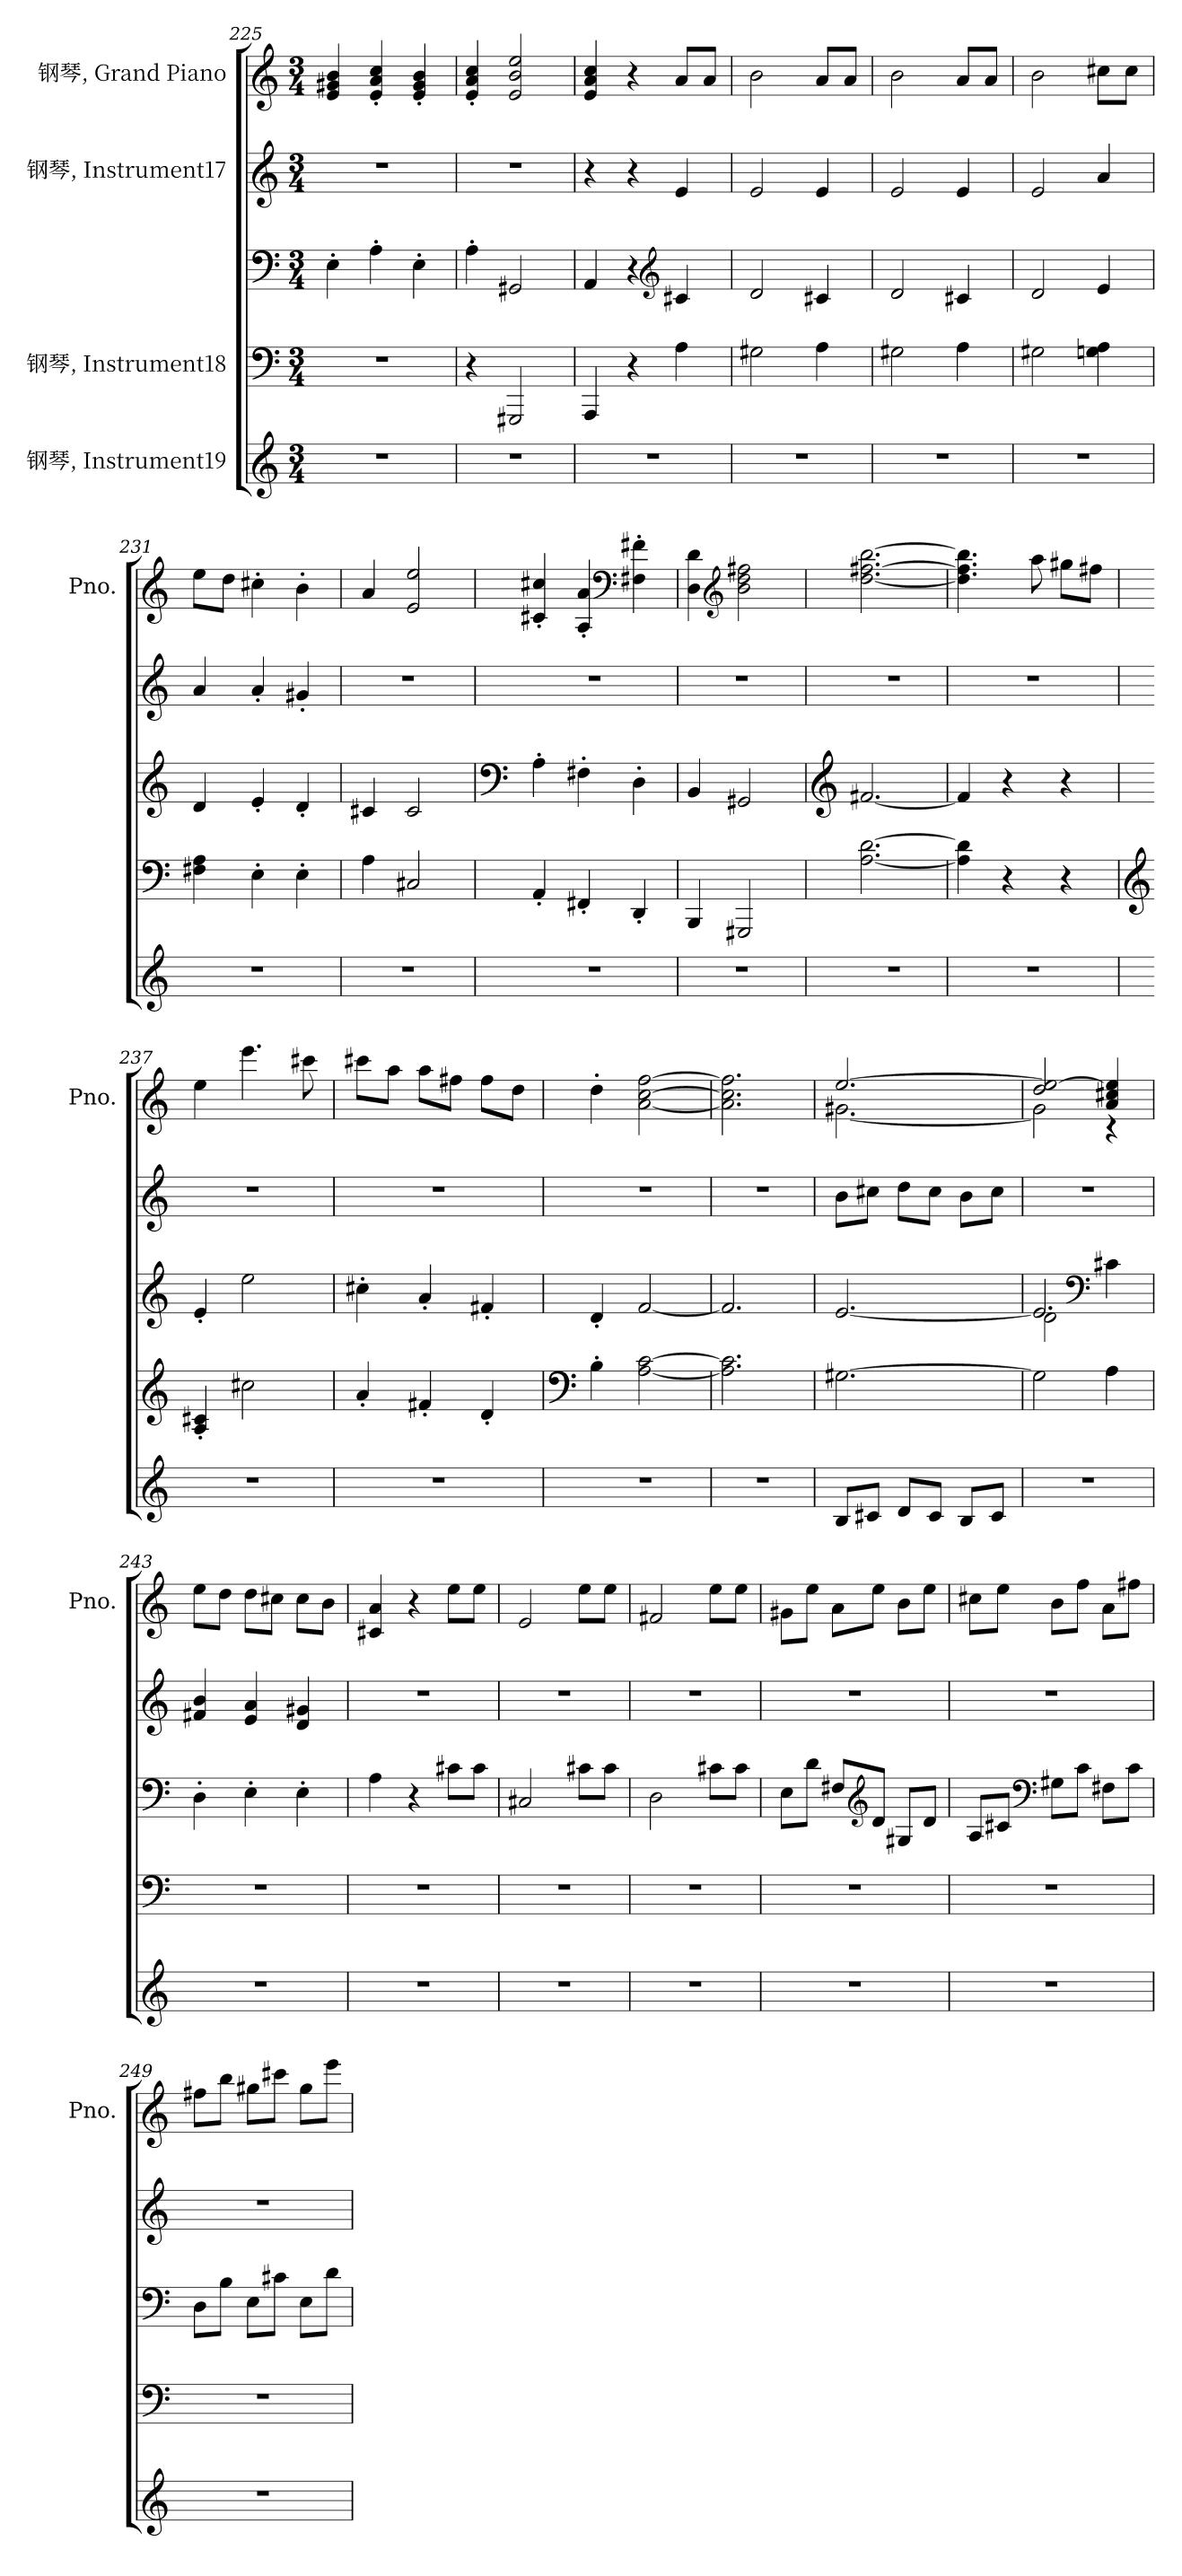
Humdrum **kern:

**kern	**kern	**kern	**kern	**kern
*part4	*part3	*part3	*part2	*part1
*staff5	*staff4	*staff3	*staff2	*staff1
*I"钢琴, Instrument19	*I"钢琴, Instrument18	*	*I"钢琴, Instrument17	*I"钢琴, Grand Piano
*	*	*	*	*I'Pno.
*clefG2	*clefF4	*clefF4	*clefG2	*clefG2
*k[]	*k[]	*k[]	*k[]	*k[]
*M3/4	*M3/4	*M3/4	*M3/4	*M3/4
=225	=225	=225	=225	=225
2.r	2.r	4E'\	2.r	4e/ 4g#X/ 4b/
.	.	4A'\	.	4e/' 4a/' 4cc/'
.	.	4E'\	.	4e/' 4g#/' 4b/'
=226	=226	=226	=226	=226
2.r	4r	4A'\	2.r	4e/' 4a/' 4cc/'
.	2GGG#X/	2GG#X/	.	2e/ 2b/ 2ee/
=227	=227	=227	=227	=227
2.r	4AAA/	4AA/	4r	4e/ 4a/ 4cc/
.	4r	4r	4r	4r
*	*	*clefG2	*	*
.	4A\	4c#X/	4e/	8a/L
.	.	.	.	8a/J
=228	=228	=228	=228	=228
2.r	2G#X\	2d/	2e/	2b\
.	4A\	4c#X/	4e/	8a/L
.	.	.	.	8a/J
=229	=229	=229	=229	=229
2.r	2G#X\	2d/	2e/	2b\
.	4A\	4c#X/	4e/	8a/L
.	.	.	.	8a/J
=230	=230	=230	=230	=230
2.r	2G#X\	2d/	2e/	2b\
.	4Gn\ 4A\	4e/	4a/	8cc#X\L
.	.	.	.	8cc#\J
!!LO:LB:g=z
=231	=231	=231	=231	=231
2.r	4F#X\ 4A\	4d/	4a/	8ee\L
.	.	.	.	8dd\J
.	4E'\	4e'/	4a'/	4cc#X'\
.	4E'\	4d'/	4g#X'/	4b'\
=232	=232	=232	=232	=232
2.r	4A\	4c#X/	2.r	4a/
.	2C#X/	2c#/	.	2e/ 2ee/
=233	=233	=233	=233	=233
*	*	*clefF4	*	*
2.r	4AA'/	4A'\	2.r	4c#X/' 4cc#X/'
.	4FF#X'/	4F#X'\	.	4A/' 4a/'
*	*	*	*	*clefF4
.	4DD'/	4D'\	.	4F#X\' 4f#X\'
=234	=234	=234	=234	=234
2.r	4BBB/	4BB/	2.r	4D\ 4d\
*	*	*	*	*clefG2
.	2GGG#X/	2GG#X/	.	2b\ 2dd\ 2ff#X\
=235	=235	=235	=235	=235
*	*	*clefG2	*	*
2.r	[2.A\ [2.d\	[2.f#X/	2.r	[2.dd\ [2.ff#X\ [2.bb\
=236	=236	=236	=236	=236
2.r	4A\] 4d\]	4f#/]	2.r	4.dd\] 4.ff#\] 4.bb\]
.	4r	4r	.	.
.	.	.	.	8aa\
.	4r	4r	.	8gg#X\L
.	.	.	.	8ff#X\J
!!LO:PB:g=z
=237	=237	=237	=237	=237
*	*clefG2	*	*	*
2.r	4A/' 4c#X/'	4e'/	2.r	4ee\
.	2cc#X\	2ee\	.	4.eee\
.	.	.	.	8ccc#X\
=238	=238	=238	=238	=238
2.r	4a'/	4cc#X'\	2.r	8ccc#X\L
.	.	.	.	8aa\J
.	4f#X'/	4a'/	.	8aa\L
.	.	.	.	8ff#X\J
.	4d'/	4f#X'/	.	8ff#\L
.	.	.	.	8dd\J
=239	=239	=239	=239	=239
*	*clefF4	*	*	*
2.r	4B'\	4d'/	2.r	4dd'\
.	[2A\ [2c\	[2f/	.	[2a\ [2cc\ [2ff\
=240	=240	=240	=240	=240
2.r	2.A\] 2.c\]	2.f/]	2.r	2.a\] 2.cc\] 2.ff\]
=241	=241	=241	=241	=241
*	*	*	*	*^
8B/L	[2.G#X\	[2.e/	8b\L	[2.ee/	[2.g#X\
8c#X/J	.	.	8cc#X\J	.	.
8d/L	.	.	8dd\L	.	.
8c#/J	.	.	8cc#\J	.	.
8B/L	.	.	8b\L	.	.
8c#/J	.	.	8cc#\J	.	.
=242	=242	=242	=242	=242	=242
*	*	*^	*	*	*
2.r	2G#\]	2.e/]	2d\	2.r	2dd/ 2ee/_	2g#\]
*	*	*clefF4	*	*	*	*
.	4A\	.	4c#X\	.	4a/ 4cc#X/ 4ee/]	4r
*	*	*v	*v	*	*v	*v
!!LO:LB:g=z
=243	=243	=243	=243	=243
2.r	2.r	4D'\	4f#X/ 4b/	8ee\L
.	.	.	.	8dd\J
.	.	4E'\	4e/ 4a/	8dd\L
.	.	.	.	8cc#X\J
.	.	4E'\	4d/ 4g#X/	8cc#\L
.	.	.	.	8b\J
=244	=244	=244	=244	=244
2.r	2.r	4A\	2.r	4c#X/ 4a/
.	.	4r	.	4r
.	.	8c#X\L	.	8ee\L
.	.	8c#\J	.	8ee\J
=245	=245	=245	=245	=245
2.r	2.r	2C#X/	2.r	2e/
.	.	8c#X\L	.	8ee\L
.	.	8c#\J	.	8ee\J
=246	=246	=246	=246	=246
2.r	2.r	2D\	2.r	2f#X/
.	.	8c#X\L	.	8ee\L
.	.	8c#\J	.	8ee\J
=247	=247	=247	=247	=247
2.r	2.r	8E\L	2.r	8g#X\L
.	.	8d\J	.	8ee\J
.	.	8F#X/L	.	8a\L
*	*	*clefG2	*	*
.	.	8d/J	.	8ee\J
.	.	8G#X/L	.	8b\L
.	.	8d/J	.	8ee\J
!!LO:PB:g=z
=248	=248	=248	=248	=248
2.r	2.r	8A/L	2.r	8cc#X\L
.	.	8c#X/J	.	8ee\J
*	*	*clefF4	*	*
.	.	8G#X\L	.	8b\L
.	.	8c#\J	.	8ff\J
.	.	8F#X\L	.	8a\L
.	.	8c#\J	.	8ff#X\J
=249	=249	=249	=249	=249
2.r	2.r	8D\L	2.r	8ff#X\L
.	.	8B\J	.	8bb\J
.	.	8E\L	.	8gg#X\L
.	.	8c#X\J	.	8ccc#X\J
.	.	8E\L	.	8gg#\L
.	.	8d\J	.	8eee\J
=	=	=	=	=
*-	*-	*-	*-	*-
